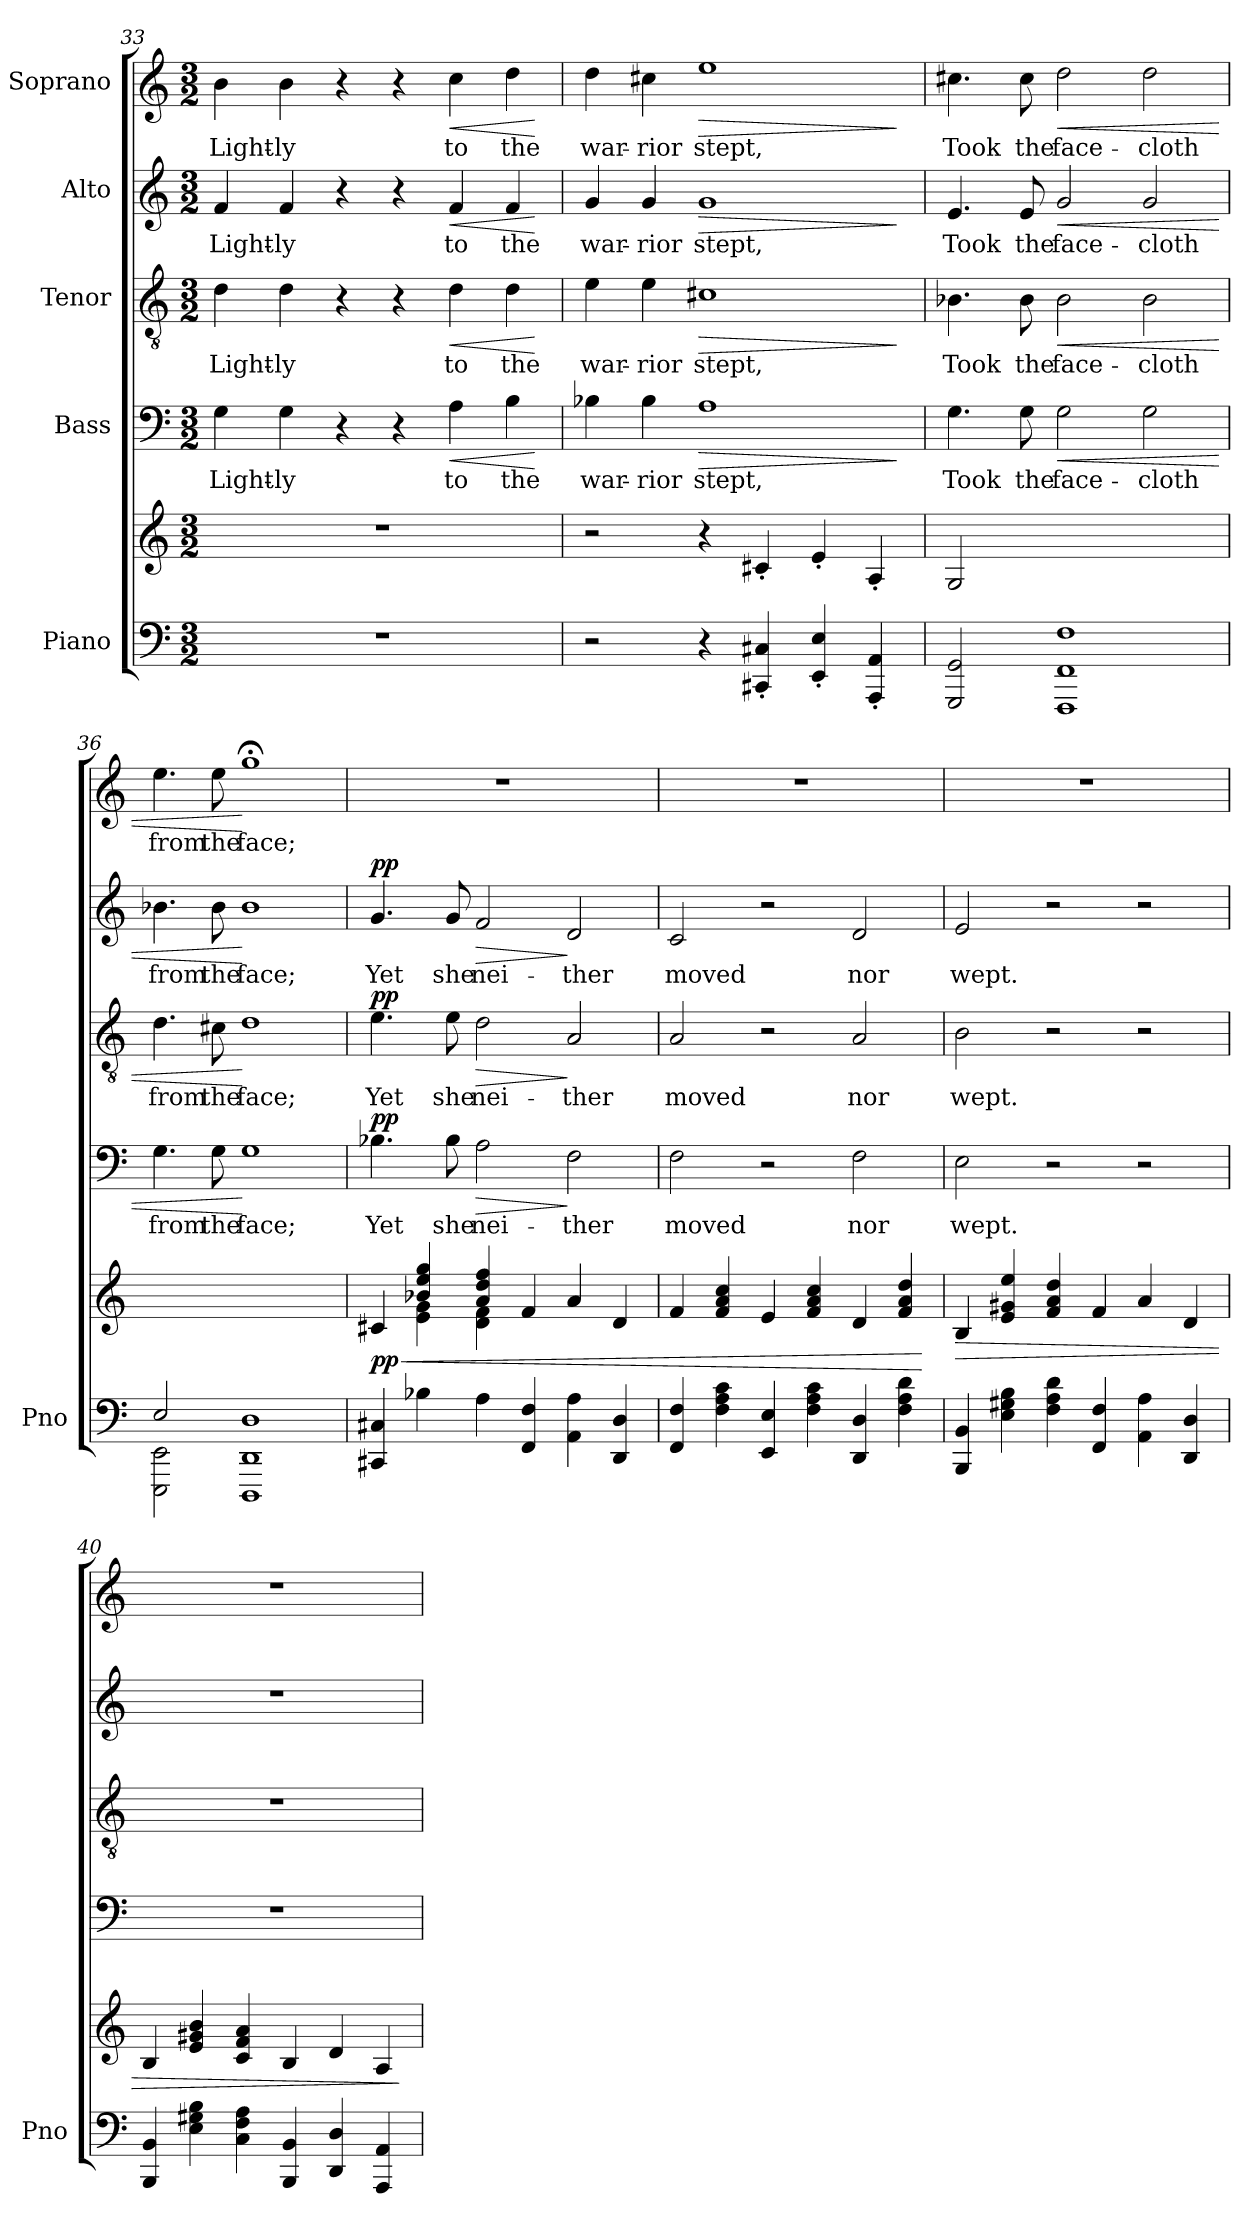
**kern	**kern	**dynam	**kern	**text	**dynam	**kern	**text	**dynam	**kern	**text	**dynam	**kern	**text	**dynam
*part5	*part5	*part5	*part4	*part4	*part4	*part3	*part3	*part3	*part2	*part2	*part2	*part1	*part1	*part1
*staff6	*staff5	*staff5/6	*staff4	*staff4	*staff4	*staff3	*staff3	*staff3	*staff2	*staff2	*staff2	*staff1	*staff1	*staff1
*I"Piano	*	*	*I"Bass	*	*	*I"Tenor	*	*	*I"Alto	*	*	*I"Soprano	*	*
*I'Pno	*	*	*	*	*	*	*	*	*	*	*	*	*	*
!!LO:PB:g=z
*clefF4	*clefG2	*	*clefF4	*	*	*clefGv2	*	*	*clefG2	*	*	*clefG2	*	*
*k[]	*k[]	*	*k[]	*	*	*k[]	*	*	*k[]	*	*	*k[]	*	*
*M3/2	*M3/2	*	*M3/2	*	*	*M3/2	*	*	*M3/2	*	*	*M3/2	*	*
=33	=33	=33	=33	=33	=33	=33	=33	=33	=33	=33	=33	=33	=33	=33
!	!	!	!	!LO:LY:b	!	!	!LO:LY:b	!	!	!LO:LY:b	!	!	!LO:LY:b	!
1.r	1.r	.	4G\	Light-	.	4d\	Light-	.	4f/	Light-	.	4b\	Light-	.
!	!	!	!	!LO:LY:b	!	!	!LO:LY:b	!	!	!LO:LY:b	!	!	!LO:LY:b	!
.	.	.	4G\	-ly	.	4d\	-ly	.	4f/	-ly	.	4b\	-ly	.
.	.	.	4r	.	.	4r	.	.	4r	.	.	4r	.	.
.	.	.	4r	.	.	4r	.	.	4r	.	.	4r	.	.
!	!	!	!	!LO:LY:b	!LO:HP:b	!	!LO:LY:b	!LO:HP:b	!	!LO:LY:b	!LO:HP:b	!	!LO:LY:b	!LO:HP:b
.	.	.	4A\	to	<	4d\	to	<	4f/	to	<	4cc\	to	<
!	!	!	!	!LO:LY:b	!	!	!LO:LY:b	!	!	!LO:LY:b	!	!	!LO:LY:b	!
.	.	.	4B\	the	.	4d\	the	.	4f/	the	.	4dd\	the	.
.	.	.	.	.	[	.	.	[	.	.	[	.	.	[
=34	=34	=34	=34	=34	=34	=34	=34	=34	=34	=34	=34	=34	=34	=34
!	!	!	!	!LO:LY:b	!	!	!LO:LY:b	!	!	!LO:LY:b	!	!	!LO:LY:b	!
2r	2r	.	4B-X\	war-	.	4e\	war-	.	4g/	war-	.	4dd\	war-	.
!	!	!	!	!LO:LY:b	!	!	!LO:LY:b	!	!	!LO:LY:b	!	!	!LO:LY:b	!
.	.	.	4B-\	-rior	.	4e\	-rior	.	4g/	-rior	.	4cc#X\	-rior	.
!	!	!	!	!LO:LY:b	!LO:HP:b	!	!LO:LY:b	!LO:HP:b	!	!LO:LY:b	!LO:HP:b	!	!LO:LY:b	!LO:HP:b
4r	4r	.	1A	stept,	>	1c#X	stept,	>	1g	stept,	>	1ee	stept,	>
4CC#X/' 4C#X/'	4c#X'/	.	.	.	.	.	.	.	.	.	.	.	.	.
4EE/' 4E/'	4e'/	.	.	.	.	.	.	.	.	.	.	.	.	.
4AAA/' 4AA/'	4A'/	.	.	.	.	.	.	.	.	.	.	.	.	.
.	.	.	.	.	]	.	.	]	.	.	]	.	.	]
=35	=35	=35	=35	=35	=35	=35	=35	=35	=35	=35	=35	=35	=35	=35
*^	*	*	*	*	*	*	*	*	*	*	*	*	*	*
!	!	!	!	!	!LO:LY:b	!	!	!LO:LY:b	!	!	!LO:LY:b	!	!	!LO:LY:b	!
2ryy	2GGG/ 2GG/	2G/	.	4.G\	Took	.	4.B-X\	Took	.	4.e/	Took	.	4.cc#X\	Took	.
!	!	!	!	!	!LO:LY:b	!	!	!LO:LY:b	!	!	!LO:LY:b	!	!	!LO:LY:b	!
.	.	.	.	8G\	the	.	8B-\	the	.	8e/	the	.	8cc#\	the	.
!	!	!	!	!	!LO:LY:b	!LO:HP:b	!	!LO:LY:b	!LO:HP:b	!	!LO:LY:b	!LO:HP:b	!	!LO:LY:b	!LO:HP:b
1F	1FFF 1FF	1ryy	.	2G\	face-	<	2B-\	face-	<	2g/	face-	<	2dd\	face-	<
!	!	!	!	!	!LO:LY:b	!	!	!LO:LY:b	!	!	!LO:LY:b	!	!	!LO:LY:b	!
.	.	.	.	2G\	-cloth	.	2B-\	-cloth	.	2g/	-cloth	.	2dd\	-cloth	.
=36	=36	=36	=36	=36	=36	=36	=36	=36	=36	=36	=36	=36	=36	=36	=36
!	!	!	!	!	!LO:LY:b	!	!	!LO:LY:b	!	!	!LO:LY:b	!	!	!LO:LY:b	!
2E/	2EEE\ 2EE\	1.ryy	.	4.G\	from	.	4.d\	from	.	4.b-X\	from	.	4.ee\	from	.
!	!	!	!	!	!LO:LY:b	!	!	!LO:LY:b	!	!	!LO:LY:b	!	!	!LO:LY:b	!
.	.	.	.	8G\	the	.	8c#X\	the	.	8b-\	the	.	8ee\	the	.
!	!	!	!	!	!LO:LY:b	!	!	!LO:LY:b	!	!	!LO:LY:b	!	!	!LO:LY:b	!
1D	1DDD 1DD	.	.	1G	face;	[	1d	face;	[	1b-	face;	[	1gg;<	face;	[
=37	=37	=37	=37	=37	=37	=37	=37	=37	=37	=37	=37	=37	=37	=37	=37
!	!	!	!LO:HP:b	!	!LO:LY:b	!	!	!LO:LY:b	!	!	!LO:LY:b	!	!	!	!
*	*	*^	*	*	*	*	*	*	*	*	*	*	*	*	*
!	!	!	!	!LO:DY:n=1:b	!	!	!LO:DY:a	!	!	!LO:DY:a	!	!	!LO:DY:a	!	!	!
4CC#X/ 4C#X/	4ryy	4c#X/	4ryy	< pp	4.B-X\	Yet	pp	4.e\	Yet	pp	4.g/	Yet	pp	1.r	.	.
2ryy	4B-X\	4b-X/ 4ee/ 4gg/	4e\ 4g\	.	.	.	.	.	.	.	.	.	.	.	.	.
!	!	!	!	!	!	!LO:LY:b	!	!	!LO:LY:b	!	!	!LO:LY:b	!	!	!	!
.	.	.	.	.	8B-\	she	.	8e\	she	.	8g/	she	.	.	.	.
!	!	!	!	!	!	!LO:LY:b	!LO:HP:b	!	!LO:LY:b	!LO:HP:b	!	!LO:LY:b	!LO:HP:b	!	!	!
.	4A\	4a/ 4dd/ 4ff/	4d\ 4f\	.	2A\	nei-	>	2d\	nei-	>	2f/	nei-	>	.	.	.
4FF/ 4F/	2.ryy	4f/	2.ryy	.	.	.	.	.	.	.	.	.	.	.	.	.
!	!	!	!	!	!	!LO:LY:b	!	!	!LO:LY:b	!	!	!LO:LY:b	!	!	!	!
4AA\ 4A\	.	4a/	.	.	2F\	-ther	]	2A/	-ther	]	2d/	-ther	]	.	.	.
4DD/ 4D/	.	4d/	.	.	.	.	.	.	.	.	.	.	.	.	.	.
*v	*v	*	*	*	*	*	*	*	*	*	*	*	*	*	*	*
*	*v	*v	*	*	*	*	*	*	*	*	*	*	*	*	*
!!LO:LB:g=z
=38	=38	=38	=38	=38	=38	=38	=38	=38	=38	=38	=38	=38	=38	=38
!	!	!	!	!LO:LY:b	!	!	!LO:LY:b	!	!	!LO:LY:b	!	!	!	!
4FF/ 4F/	4f/	.	2F\	moved	.	2A/	moved	.	2c/	moved	.	1.r	.	.
4F\ 4A\ 4c\	4f/ 4a/ 4cc/	.	.	.	.	.	.	.	.	.	.	.	.	.
4EE/ 4E/	4e/	.	2r	.	.	2r	.	.	2r	.	.	.	.	.
4F\ 4A\ 4c\	4f/ 4a/ 4cc/	.	.	.	.	.	.	.	.	.	.	.	.	.
!	!	!	!	!LO:LY:b	!	!	!LO:LY:b	!	!	!LO:LY:b	!	!	!	!
4DD/ 4D/	4d/	.	2F\	nor	.	2A/	nor	.	2d/	nor	.	.	.	.
4F\ 4A\ 4d\	4f/ 4a/ 4dd/	.	.	.	.	.	.	.	.	.	.	.	.	.
.	.	[	.	.	.	.	.	.	.	.	.	.	.	.
=39	=39	=39	=39	=39	=39	=39	=39	=39	=39	=39	=39	=39	=39	=39
!	!	!LO:HP:b	!	!LO:LY:b	!	!	!LO:LY:b	!	!	!LO:LY:b	!	!	!	!
4BBB/ 4BB/	4B/	>	2E\	wept.	.	2B\	wept.	.	2e/	wept.	.	1.r	.	.
4E\ 4G#X\ 4B\	4e/ 4g#X/ 4ee/	.	.	.	.	.	.	.	.	.	.	.	.	.
4F\ 4A\ 4d\	4f/ 4a/ 4dd/	.	2r	.	.	2r	.	.	2r	.	.	.	.	.
4FF/ 4F/	4f/	.	.	.	.	.	.	.	.	.	.	.	.	.
4AA\ 4A\	4a/	.	2r	.	.	2r	.	.	2r	.	.	.	.	.
4DD/ 4D/	4d/	.	.	.	.	.	.	.	.	.	.	.	.	.
=40	=40	=40	=40	=40	=40	=40	=40	=40	=40	=40	=40	=40	=40	=40
4BBB/ 4BB/	4B/	.	1.r	.	.	1.r	.	.	1.r	.	.	1.r	.	.
4E\ 4G#X\ 4B\	4e/ 4g#X/ 4b/	.	.	.	.	.	.	.	.	.	.	.	.	.
4C\ 4F\ 4A\	4c/ 4f/ 4a/	.	.	.	.	.	.	.	.	.	.	.	.	.
4BBB/ 4BB/	4B/	.	.	.	.	.	.	.	.	.	.	.	.	.
4DD/ 4D/	4d/	.	.	.	.	.	.	.	.	.	.	.	.	.
4AAA/ 4AA/	4A/	.	.	.	.	.	.	.	.	.	.	.	.	.
.	.	]	.	.	.	.	.	.	.	.	.	.	.	.
=	=	=	=	=	=	=	=	=	=	=	=	=	=	=
*-	*-	*-	*-	*-	*-	*-	*-	*-	*-	*-	*-	*-	*-	*-
